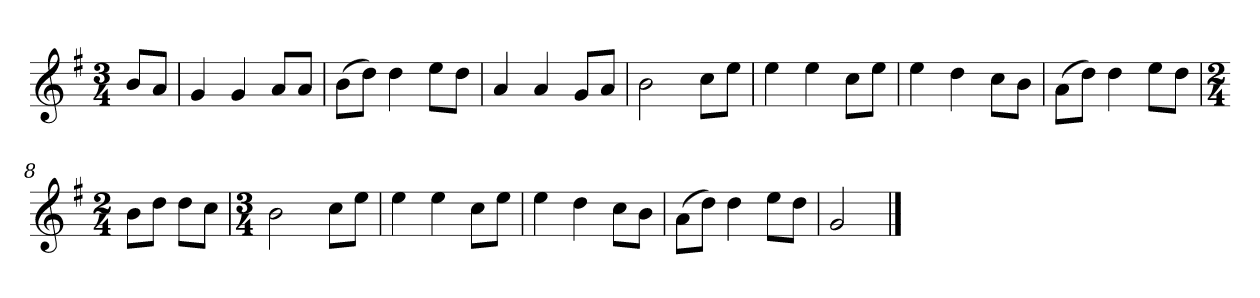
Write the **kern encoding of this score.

**kern
*part1
*staff1
*k[f#]
*M3/4
*MM120
=
8bL
8aJ
=1
4g
4g
8aL
8aJ
=2
(8bL
8ddJ)
4dd
8eeL
8ddJ
=3
4a
4a
8gL
8aJ
=4
2b
8ccL
8eeJ
=5
4ee
4ee
8ccL
8eeJ
=6
4ee
4dd
8ccL
8bJ
=7
(8aL
8ddJ)
4dd
8eeL
8ddJ
=8
*M2/4
8bL
8ddJ
8ddL
8ccJ
=9
*M3/4
2b
8ccL
8eeJ
=10
4ee
4ee
8ccL
8eeJ
=11
4ee
4dd
8ccL
8bJ
=12
(8aL
8ddJ)
4dd
8eeL
8ddJ
=13
2g
==
*-
